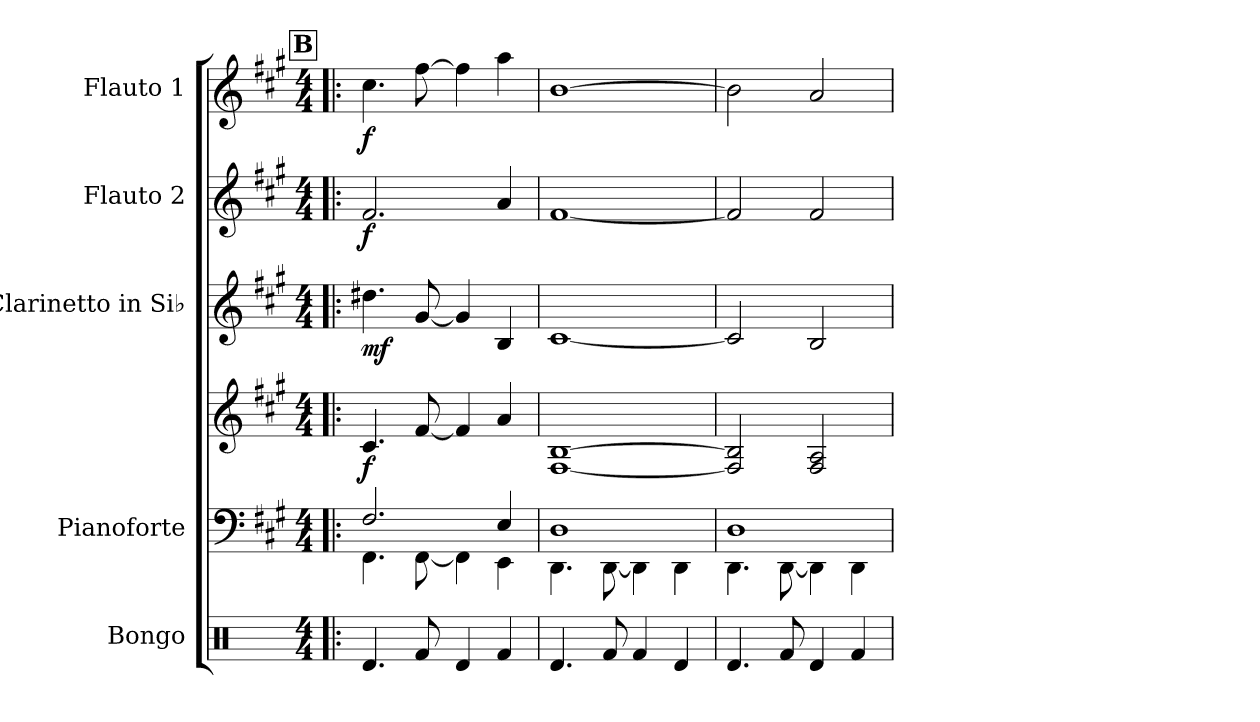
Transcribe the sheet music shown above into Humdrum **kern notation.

**kern	**kern	**kern	**dynam	**kern	**dynam	**kern	**dynam	**kern	**dynam
*part5	*part4	*part4	*part4	*part3	*part3	*part2	*part2	*part1	*part1
*staff6	*staff5	*staff4	*staff4/5	*staff3	*staff3	*staff2	*staff2	*staff1	*staff1
*I"Bongo	*I"Pianoforte	*	*	*I"Clarinetto in Si♭	*	*I"Flauto 2	*	*I"Flauto 1	*
*I'Bon.	*I'Pf.	*	*	*I'Cl. Si♭	*	*I'Fl.2	*	*I'Fl.1	*
*clefX	*clefF4	*clefG2	*	*clefG2	*	*clefG2	*	*clefG2	*
*	*	*	*	*ITrd1c2	*	*	*	*	*
*k[]	*k[f#c#g#]	*k[f#c#g#]	*	*k[f#]	*	*k[f#c#g#]	*	*k[f#c#g#]	*
*M4/4	*M4/4	*M4/4	*	*M4/4	*	*M4/4	*	*M4/4	*
!!LO:REH:place=s1:a:B:fs=14:t=B
=34!|:	=34!|:	=34!|:	=34!|:	=34!|:	=34!|:	=34!|:	=34!|:	=34!|:	=34!|:
*	*^	*	*	*	*	*	*	*	*
!	!	!	!	!LO:DY:b	!	!LO:DY:b	!	!LO:DY:b	!	!LO:DY:b
4.Rd/	2.F#/	4.FF#\	4.c#/	f	4.cc#X\	mf	2.f#/	f	4.cc#\	f
8Rf/	.	[8FF#\	[8f#/	.	[8f#/	.	.	.	[8ff#\	.
4Rd/	.	4FF#\]	4f#/]	.	4f#/]	.	.	.	4ff#\]	.
4Rf/	4E/	4EE\	4a/	.	4A/	.	4a/	.	4aa\	.
=35	=35	=35	=35	=35	=35	=35	=35	=35	=35	=35
4.Rd/	1D	4.DD\	[1F# [1B	.	[1B	.	[1f#	.	[1b	.
8Rf/	.	[8DD\	.	.	.	.	.	.	.	.
4Rf/	.	4DD\]	.	.	.	.	.	.	.	.
4Rd/	.	4DD\	.	.	.	.	.	.	.	.
=36	=36	=36	=36	=36	=36	=36	=36	=36	=36	=36
4.Rd/	1D	4.DD\	2F#/] 2B/]	.	2B/]	.	2f#/]	.	2b\]	.
8Rf/	.	[8DD\	.	.	.	.	.	.	.	.
4Rd/	.	4DD\]	2F#/ 2A/	.	2A/	.	2f#/	.	2a/	.
4Rf/	.	4DD\	.	.	.	.	.	.	.	.
*	*v	*v	*	*	*	*	*	*	*	*
=	=	=	=	=	=	=	=	=	=
*-	*-	*-	*-	*-	*-	*-	*-	*-	*-
